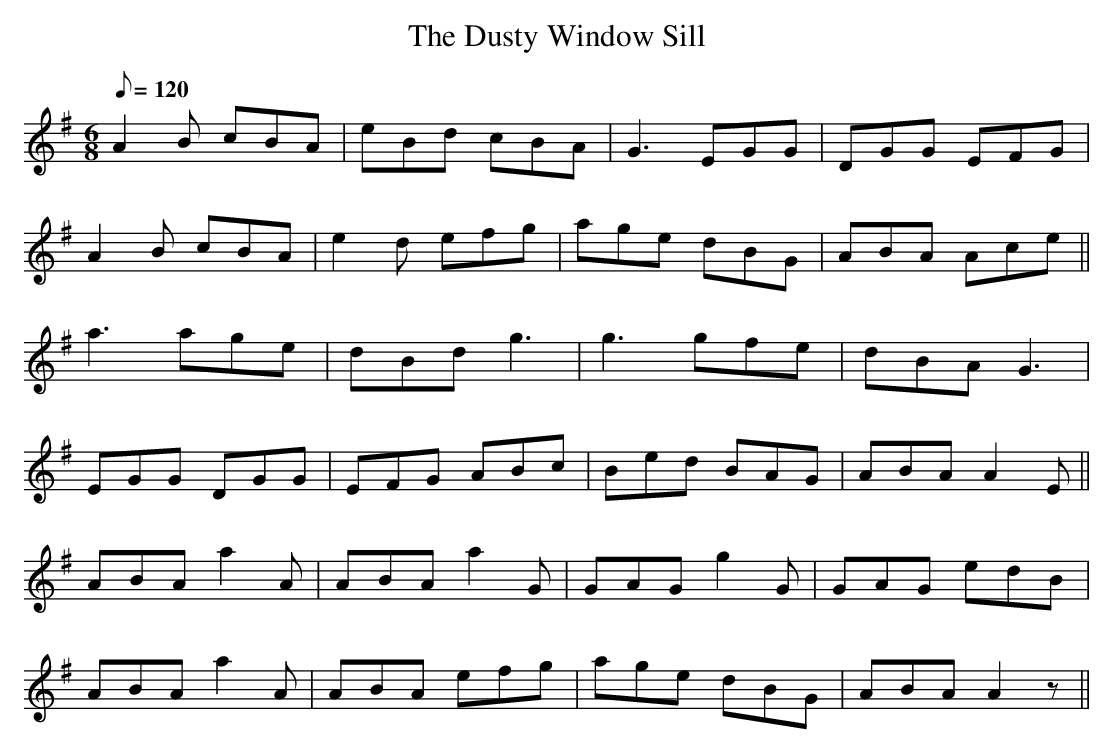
X:1
T:The Dusty Window Sill
M:6/8
L:1/8
Q:120     %Tempo
K:G
A2 B cBA |eBd cBA |G3 EGG |DGG EFG |
A2 B cBA |e2 d efg |age dBG |ABA Ace ||
a3 age |dBd g3 |g3 gfe |dBA G3 |
EGG DGG |EFG ABc |Bed BAG |ABA A2 E ||
ABA a2 A |ABA a2 G |GAG g2 G |GAG edB |
ABA a2 A |ABA efg |age dBG |ABA A2 z ||
